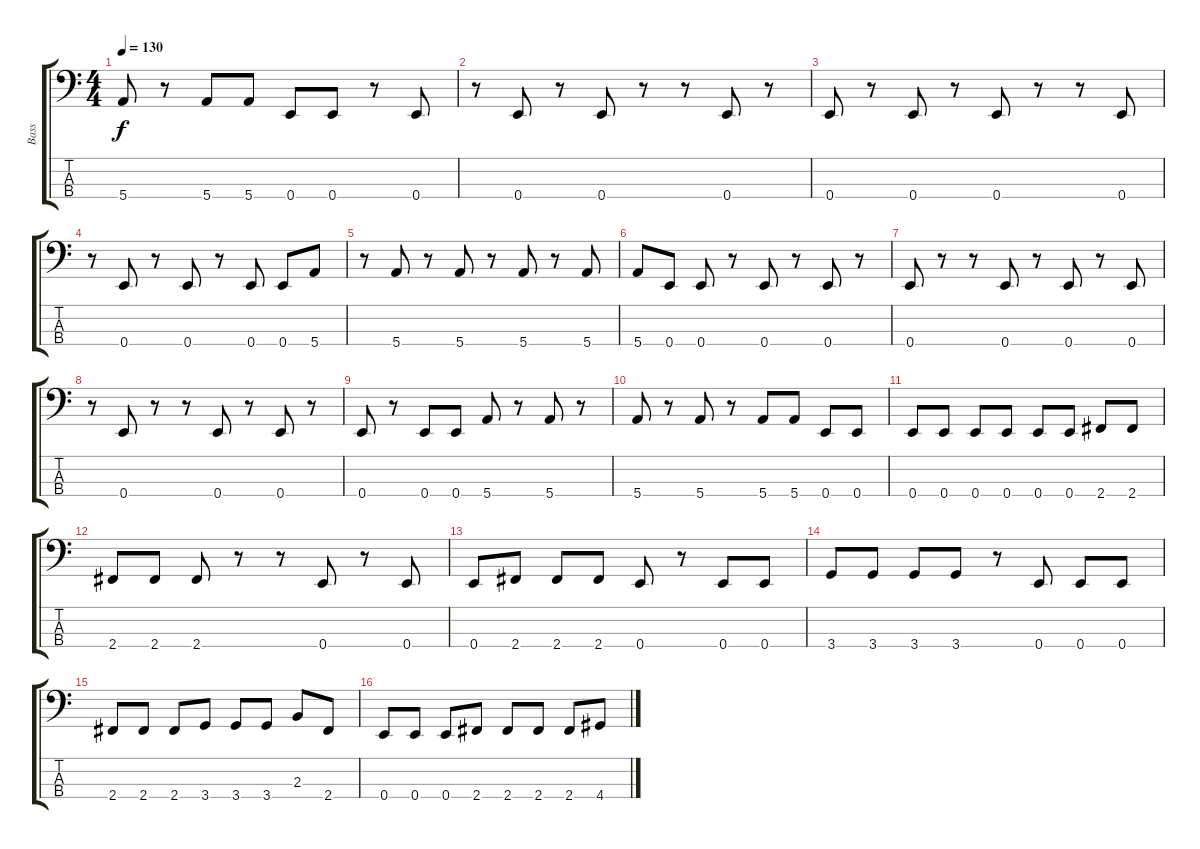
\track ("Bass" "Bass") {instrument slapbass1}
\staff {score tabs}
\tuning (G2 D2 A1 E1) {hide}
\ts (4 4)
\tempo 130
\clef f4
\ks c
5.4.8{dy f} r.8 5.4.8 5.4.8 0.4.8 0.4.8 r.8 0.4.8 |
r.8 0.4.8 r.8 0.4.8 r.8 r.8 0.4.8 r.8 |
0.4.8 r.8 0.4.8 r.8 0.4.8 r.8 r.8 0.4.8 |
r.8 0.4.8 r.8 0.4.8 r.8 0.4.8 0.4.8 5.4.8 |
r.8 5.4.8 r.8 5.4.8 r.8 5.4.8 r.8 5.4.8 |
5.4.8 0.4.8 0.4.8 r.8 0.4.8 r.8 0.4.8 r.8 |
0.4.8 r.8 r.8 0.4.8 r.8 0.4.8 r.8 0.4.8 |
r.8 0.4.8 r.8 r.8 0.4.8 r.8 0.4.8 r.8 |
0.4.8 r.8 0.4.8 0.4.8 5.4.8 r.8 5.4.8 r.8 |
5.4.8 r.8 5.4.8 r.8 5.4.8 5.4.8 0.4.8 0.4.8 |
0.4.8 0.4.8 0.4.8 0.4.8 0.4.8 0.4.8 2.4.8 2.4.8 |
2.4.8 2.4.8 2.4.8 r.8 r.8 0.4.8 r.8 0.4.8 |
0.4.8 2.4.8 2.4.8 2.4.8 0.4.8 r.8 0.4.8 0.4.8 |
3.4.8 3.4.8 3.4.8 3.4.8 r.8 0.4.8 0.4.8 0.4.8 |
2.4.8 2.4.8 2.4.8 3.4.8 3.4.8 3.4.8 2.3.8 2.4.8 |
0.4.8 0.4.8 0.4.8 2.4.8 2.4.8 2.4.8 2.4.8 4.4.8
